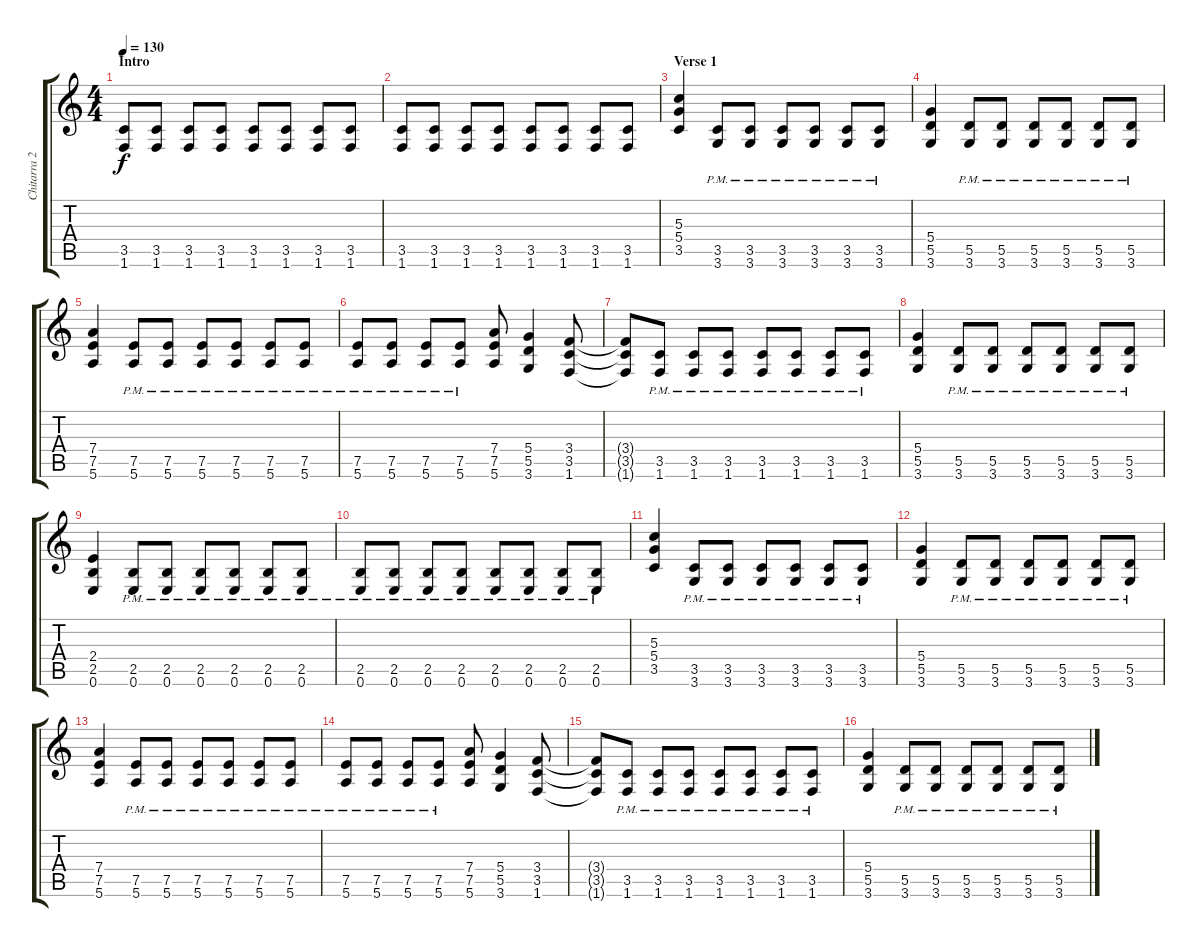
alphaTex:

\track ("Chitarra 2" "Chitarra 2") {instrument distortionguitar}
\staff {score tabs}
\tuning (E4 B3 G3 D3 A2 E2) {hide}
\ts (4 4)
\section ("" "Intro")
\tempo 130
\clef g2
\ks c
(3.5 1.6).8{dy f instrument distortionguitar} (3.5 1.6).8 (3.5 1.6).8 (3.5 1.6).8 (3.5 1.6).8 (3.5 1.6).8 (3.5 1.6).8 (3.5 1.6).8 |
(3.5 1.6).8 (3.5 1.6).8 (3.5 1.6).8 (3.5 1.6).8 (3.5 1.6).8 (3.5 1.6).8 (3.5 1.6).8 (3.5 1.6).8 |
\section ("" "Verse 1")
(5.3 5.4 3.5).4 (3.5{pm} 3.6{pm}).8 (3.5{pm} 3.6{pm}).8 (3.5{pm} 3.6{pm}).8 (3.5{pm} 3.6{pm}).8 (3.5{pm} 3.6{pm}).8 (3.5{pm} 3.6{pm}).8 |
(5.4 5.5 3.6).4 (5.5{pm} 3.6{pm}).8 (5.5{pm} 3.6{pm}).8 (5.5{pm} 3.6{pm}).8 (5.5{pm} 3.6{pm}).8 (5.5{pm} 3.6{pm}).8 (5.5{pm} 3.6{pm}).8 |
(7.4 7.5 5.6).4 (7.5{pm} 5.6{pm}).8 (7.5{pm} 5.6{pm}).8 (7.5{pm} 5.6{pm}).8 (7.5{pm} 5.6{pm}).8 (7.5{pm} 5.6{pm}).8 (7.5{pm} 5.6{pm}).8 |
(7.5{pm} 5.6{pm}).8 (7.5{pm} 5.6{pm}).8 (7.5{pm} 5.6{pm}).8 (7.5{pm} 5.6{pm}).8 (7.4 7.5 5.6).8 (5.4 5.5 3.6).4 (3.4 3.5 1.6).8 |
(3.4{t} 3.5{t} 1.6{t}).8 (3.5{pm} 1.6{pm}).8 (3.5{pm} 1.6{pm}).8 (3.5{pm} 1.6{pm}).8 (3.5{pm} 1.6{pm}).8 (3.5{pm} 1.6{pm}).8 (3.5{pm} 1.6{pm}).8 (3.5{pm} 1.6{pm}).8 |
(5.4 5.5 3.6).4 (5.5{pm} 3.6{pm}).8 (5.5{pm} 3.6{pm}).8 (5.5{pm} 3.6{pm}).8 (5.5{pm} 3.6{pm}).8 (5.5{pm} 3.6{pm}).8 (5.5{pm} 3.6{pm}).8 |
(2.4 2.5 0.6).4 (2.5{pm} 0.6{pm}).8 (2.5{pm} 0.6{pm}).8 (2.5{pm} 0.6{pm}).8 (2.5{pm} 0.6{pm}).8 (2.5{pm} 0.6{pm}).8 (2.5{pm} 0.6{pm}).8 |
(2.5{pm} 0.6{pm}).8 (2.5{pm} 0.6{pm}).8 (2.5{pm} 0.6{pm}).8 (2.5{pm} 0.6{pm}).8 (2.5{pm} 0.6{pm}).8 (2.5{pm} 0.6{pm}).8 (2.5{pm} 0.6{pm}).8 (2.5{pm} 0.6{pm}).8 |
(5.3 5.4 3.5).4 (3.5{pm} 3.6{pm}).8 (3.5{pm} 3.6{pm}).8 (3.5{pm} 3.6{pm}).8 (3.5{pm} 3.6{pm}).8 (3.5{pm} 3.6{pm}).8 (3.5{pm} 3.6{pm}).8 |
(5.4 5.5 3.6).4 (5.5{pm} 3.6{pm}).8 (5.5{pm} 3.6{pm}).8 (5.5{pm} 3.6{pm}).8 (5.5{pm} 3.6{pm}).8 (5.5{pm} 3.6{pm}).8 (5.5{pm} 3.6{pm}).8 |
(7.4 7.5 5.6).4 (7.5{pm} 5.6{pm}).8 (7.5{pm} 5.6{pm}).8 (7.5{pm} 5.6{pm}).8 (7.5{pm} 5.6{pm}).8 (7.5{pm} 5.6{pm}).8 (7.5{pm} 5.6{pm}).8 |
(7.5{pm} 5.6{pm}).8 (7.5{pm} 5.6{pm}).8 (7.5{pm} 5.6{pm}).8 (7.5{pm} 5.6{pm}).8 (7.4 7.5 5.6).8 (5.4 5.5 3.6).4 (3.4 3.5 1.6).8 |
(3.4{t} 3.5{t} 1.6{t}).8 (3.5{pm} 1.6{pm}).8 (3.5{pm} 1.6{pm}).8 (3.5{pm} 1.6{pm}).8 (3.5{pm} 1.6{pm}).8 (3.5{pm} 1.6{pm}).8 (3.5{pm} 1.6{pm}).8 (3.5{pm} 1.6{pm}).8 |
(5.4 5.5 3.6).4 (5.5{pm} 3.6{pm}).8 (5.5{pm} 3.6{pm}).8 (5.5{pm} 3.6{pm}).8 (5.5{pm} 3.6{pm}).8 (5.5{pm} 3.6{pm}).8 (5.5{pm} 3.6{pm}).8
